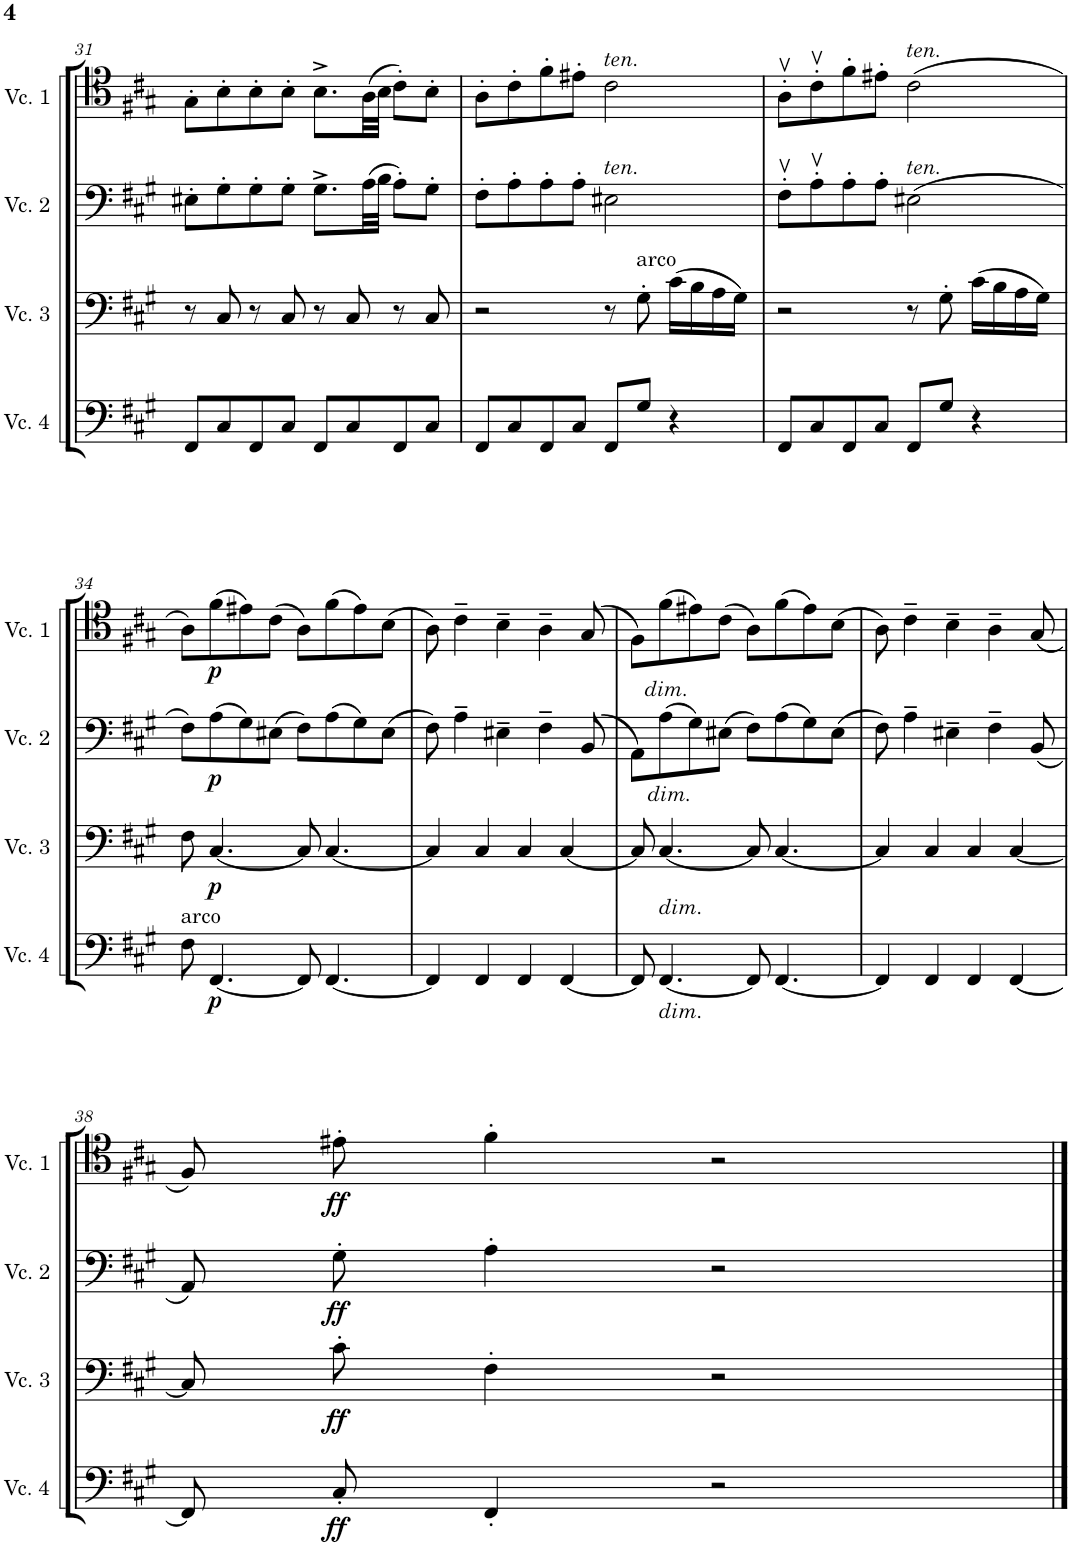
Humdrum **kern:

**kern	**dynam	**kern	**dynam	**kern	**dynam	**kern	**dynam
*part4	*part4	*part3	*part3	*part2	*part2	*part1	*part1
*staff4	*staff4	*staff3	*staff3	*staff2	*staff2	*staff1	*staff1
*I"Cello 4	*	*I"Cello 3	*	*I"Cello 2	*	*I"Cello 1	*
!!LO:PB:g=z
*clefF4	*	*clefF4	*	*clefF4	*	*clefC4	*
*k[f#c#g#]	*	*k[f#c#g#]	*	*k[f#c#g#]	*	*k[f#c#g#]	*
*M4/4	*	*M4/4	*	*M4/4	*	*M4/4	*
=31	=31	=31	=31	=31	=31	=31	=31
8FF#/L	.	8r	.	8E#X'\L	.	8G#'\L	.
8C#/	.	8C#/	.	8G#'\	.	8B'\	.
8FF#/	.	8r	.	8G#'\	.	8B'\	.
8C#/J	.	8C#/	.	8G#'\J	.	8B'\J	.
8FF#/L	.	8r	.	8.G#^\L	.	8.B^\L	.
8C#/	.	8C#/	.	.	.	.	.
.	.	.	.	(32A\LL	.	(32A\LL	.
.	.	.	.	32B\JJJ	.	32B\JJJ	.
8FF#/	.	8r	.	8A'\L)	.	8c#'\L)	.
8C#/J	.	8C#/	.	8G#'\J	.	8B'\J	.
=32	=32	=32	=32	=32	=32	=32	=32
8FF#/L	.	2r	.	8F#'\L	.	8A'\L	.
8C#/	.	.	.	8A'\	.	8c#'\	.
8FF#/	.	.	.	8A'\	.	8f#'\	.
8C#/J	.	.	.	8A'\J	.	8e#X'\J	.
!	!	!	!	!	!	!LO:TX:a:i:t=ten.	!
!	!	!	!	!LO:TX:a:i:t=ten.	!	!	!
8FF#/L	.	8r	.	2E#X\	.	2c#\	.
!	!	!LO:TX:a:t=arco	!	!	!	!	!
8G#/J	.	8G#'\	.	.	.	.	.
4r	.	(16c#\LL	.	.	.	.	.
.	.	16B\	.	.	.	.	.
.	.	16A\	.	.	.	.	.
.	.	16G#\JJ)	.	.	.	.	.
=33	=33	=33	=33	=33	=33	=33	=33
8FF#/L	.	2r	.	8F#v'\L	.	8Av'\L	.
8C#/	.	.	.	8Av'\	.	8c#v'\	.
8FF#/	.	.	.	8A'\	.	8f#'\	.
8C#/J	.	.	.	8A'\J	.	8e#X'\J	.
!	!	!	!	!	!	!LO:TX:a:i:t=ten.	!
!	!	!	!	!LO:TX:a:i:t=ten.	!	!	!
8FF#/L	.	8r	.	(2E#X\	.	(2c#\	.
8G#/J	.	8G#'\	.	.	.	.	.
4r	.	(16c#\LL	.	.	.	.	.
.	.	16B\	.	.	.	.	.
.	.	16A\	.	.	.	.	.
.	.	16G#\JJ)	.	.	.	.	.
!!LO:LB:g=z
=34	=34	=34	=34	=34	=34	=34	=34
!LO:TX:a:t=arco	!	!	!	!	!	!	!
8F#\	.	8F#\	.	8F#\L)	.	8A\L)	.
!	!LO:DY:b	!	!LO:DY:b	!	!LO:DY:b	!	!LO:DY:b
[4.FF#/	p	[4.C#/	p	(8A\	p	(8f#\	p
.	.	.	.	8G#\)	.	8e#X\)	.
.	.	.	.	(8E#X\J	.	(8c#\J	.
8FF#/]	.	8C#/]	.	8F#\L)	.	8A\L)	.
[4.FF#/	.	[4.C#/	.	(8A\	.	(8f#\	.
.	.	.	.	8G#\)	.	8e#\)	.
.	.	.	.	(8E#\J	.	(8B\J	.
=35	=35	=35	=35	=35	=35	=35	=35
4FF#/]	.	4C#/]	.	8F#\)	.	8A\)	.
.	.	.	.	4A~\	.	4c#~\	.
4FF#/	.	4C#/	.	.	.	.	.
.	.	.	.	4E#X~\	.	4B~\	.
4FF#/	.	4C#/	.	.	.	.	.
.	.	.	.	4F#~\	.	4A~\	.
[4FF#/	.	[4C#/	.	.	.	.	.
.	.	.	.	(8BB/	.	(8G#/	.
=36	=36	=36	=36	=36	=36	=36	=36
8FF#/]	.	8C#/]	.	8AA\L)	.	8F#\L)	.
!	!	!	!	!	!	!LO:TX:b:i:t=dim.	!
!	!	!	!	!LO:TX:b:i:t=dim.	!	!	!
!	!	!LO:TX:b:i:t=dim.	!	!	!	!	!
!LO:TX:b:i:t=dim.	!	!	!	!	!	!	!
[4.FF#/	.	[4.C#/	.	(8A\	.	(8f#\	.
.	.	.	.	8G#\)	.	8e#X\)	.
.	.	.	.	(8E#X\J	.	(8c#\J	.
8FF#/]	.	8C#/]	.	8F#\L)	.	8A\L)	.
[4.FF#/	.	[4.C#/	.	(8A\	.	(8f#\	.
.	.	.	.	8G#\)	.	8e#\)	.
.	.	.	.	(8E#\J	.	(8B\J	.
=37	=37	=37	=37	=37	=37	=37	=37
4FF#/]	.	4C#/]	.	8F#\)	.	8A\)	.
.	.	.	.	4A~\	.	4c#~\	.
4FF#/	.	4C#/	.	.	.	.	.
.	.	.	.	4E#X~\	.	4B~\	.
4FF#/	.	4C#/	.	.	.	.	.
.	.	.	.	4F#~\	.	4A~\	.
[4FF#/	.	[4C#/	.	.	.	.	.
.	.	.	.	(8BB/	.	(8G#/	.
!!LO:LB:g=z
=38	=38	=38	=38	=38	=38	=38	=38
8FF#/]	.	8C#/]	.	8AA/)	.	8F#/)	.
!	!LO:DY:b	!	!LO:DY:b	!	!LO:DY:b	!	!LO:DY:b
8C#'/	ff	8c#'\	ff	8G#'\	ff	8e#X'\	ff
4FF#'/	.	4F#'\	.	4A'\	.	4f#'\	.
2r	.	2r	.	2r	.	2r	.
==	==	==	==	==	==	==	==
*-	*-	*-	*-	*-	*-	*-	*-
